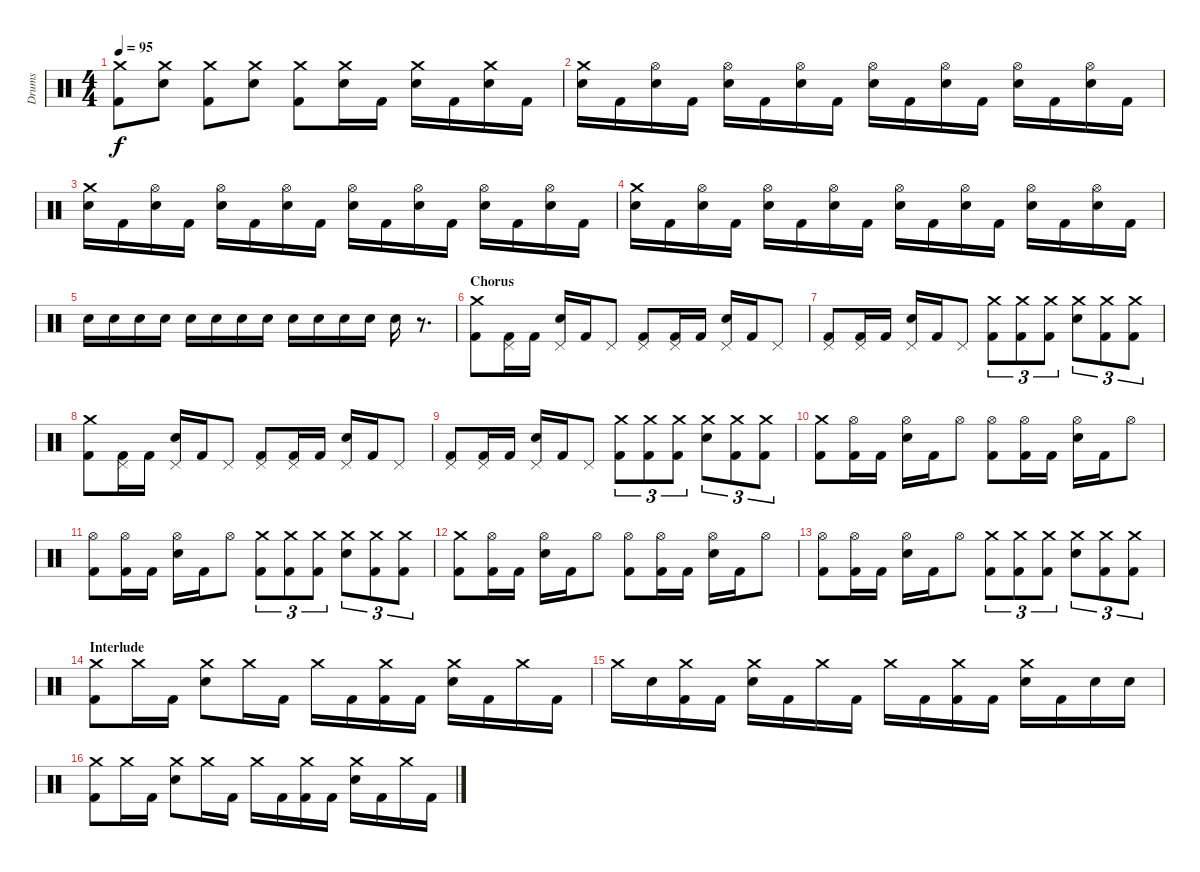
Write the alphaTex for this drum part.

\track ("Drums" "Drums") {instrument percussion}
\staff {score}
\articulation defaults
\ts (4 4)
\tempo 95
\clef neutral
\ks c
("Crash medium (hit)" "Kick (hit) 2").8{dy f} ("Crash medium (hit)" "Electric Snare (hit)").8 ("Crash medium (hit)" "Kick (hit) 2").8 ("Crash medium (hit)" "Electric Snare (hit)").8 ("Crash medium (hit)" "Kick (hit) 2").8 ("Crash medium (hit)" "Electric Snare (hit)").16 "Kick (hit) 2".16 ("Crash medium (hit)" "Electric Snare (hit)").16 "Kick (hit) 2".16 ("Crash medium (hit)" "Electric Snare (hit)").16 "Kick (hit) 2".16 |
("Crash medium (hit)" "Electric Snare (hit)").16 "Kick (hit) 2".16 ("Hi-Hat (open)" "Electric Snare (hit)").16 "Kick (hit) 2".16 ("Hi-Hat (open)" "Electric Snare (hit)").16 "Kick (hit) 2".16 ("Hi-Hat (open)" "Electric Snare (hit)").16 "Kick (hit) 2".16 ("Hi-Hat (open)" "Electric Snare (hit)").16 "Kick (hit) 2".16 ("Hi-Hat (open)" "Electric Snare (hit)").16 "Kick (hit) 2".16 ("Hi-Hat (open)" "Electric Snare (hit)").16 "Kick (hit) 2".16 ("Hi-Hat (open)" "Electric Snare (hit)").16 "Kick (hit) 2".16 |
("Crash medium (hit)" "Electric Snare (hit)").16 "Kick (hit) 2".16 ("Hi-Hat (open)" "Electric Snare (hit)").16 "Kick (hit) 2".16 ("Hi-Hat (open)" "Electric Snare (hit)").16 "Kick (hit) 2".16 ("Hi-Hat (open)" "Electric Snare (hit)").16 "Kick (hit) 2".16 ("Hi-Hat (open)" "Electric Snare (hit)").16 "Kick (hit) 2".16 ("Hi-Hat (open)" "Electric Snare (hit)").16 "Kick (hit) 2".16 ("Hi-Hat (open)" "Electric Snare (hit)").16 "Kick (hit) 2".16 ("Hi-Hat (open)" "Electric Snare (hit)").16 "Kick (hit) 2".16 |
("Crash medium (hit)" "Electric Snare (hit)").16 "Kick (hit) 2".16 ("Hi-Hat (open)" "Electric Snare (hit)").16 "Kick (hit) 2".16 ("Hi-Hat (open)" "Electric Snare (hit)").16 "Kick (hit) 2".16 ("Hi-Hat (open)" "Electric Snare (hit)").16 "Kick (hit) 2".16 ("Hi-Hat (open)" "Electric Snare (hit)").16 "Kick (hit) 2".16 ("Hi-Hat (open)" "Electric Snare (hit)").16 "Kick (hit) 2".16 ("Hi-Hat (open)" "Electric Snare (hit)").16 "Kick (hit) 2".16 ("Hi-Hat (open)" "Electric Snare (hit)").16 "Kick (hit) 2".16 |
"Electric Snare (hit)".16 "Electric Snare (hit)".16 "Electric Snare (hit)".16 "Electric Snare (hit)".16 "Electric Snare (hit)".16 "Electric Snare (hit)".16 "Electric Snare (hit)".16 "Electric Snare (hit)".16 "Electric Snare (hit)".16 "Electric Snare (hit)".16 "Electric Snare (hit)".16 "Electric Snare (hit)".16 "Electric Snare (hit)".16 r.8{d} |
\section ("" "Chorus")
("Crash medium (hit)" "Kick (hit) 2").8 ("Pedal Hi-Hat (hit)" "Kick (hit) 2").16 "Kick (hit) 2".16 ("Pedal Hi-Hat (hit)" "Electric Snare (hit)").16 "Kick (hit) 2".16 "Pedal Hi-Hat (hit)".8 ("Pedal Hi-Hat (hit)" "Kick (hit) 2").8 ("Pedal Hi-Hat (hit)" "Kick (hit) 2").16 "Kick (hit) 2".16 ("Pedal Hi-Hat (hit)" "Electric Snare (hit)").16 "Kick (hit) 2".16 "Pedal Hi-Hat (hit)".8 |
("Pedal Hi-Hat (hit)" "Kick (hit) 2").8 ("Pedal Hi-Hat (hit)" "Kick (hit) 2").16 "Kick (hit) 2".16 ("Pedal Hi-Hat (hit)" "Electric Snare (hit)").16 "Kick (hit) 2".16 "Pedal Hi-Hat (hit)".8 ("Crash medium (hit)" "Kick (hit) 2").8{tu (3 2)} ("Crash medium (hit)" "Kick (hit) 2").8{tu (3 2)} ("Crash medium (hit)" "Kick (hit) 2").8{tu (3 2)} ("Crash medium (hit)" "Electric Snare (hit)").8{tu (3 2)} ("Crash medium (hit)" "Kick (hit) 2").8{tu (3 2)} ("Crash medium (hit)" "Kick (hit) 2").8{tu (3 2)} |
("Crash medium (hit)" "Kick (hit) 2").8 ("Pedal Hi-Hat (hit)" "Kick (hit) 2").16 "Kick (hit) 2".16 ("Pedal Hi-Hat (hit)" "Electric Snare (hit)").16 "Kick (hit) 2".16 "Pedal Hi-Hat (hit)".8 ("Pedal Hi-Hat (hit)" "Kick (hit) 2").8 ("Pedal Hi-Hat (hit)" "Kick (hit) 2").16 "Kick (hit) 2".16 ("Pedal Hi-Hat (hit)" "Electric Snare (hit)").16 "Kick (hit) 2".16 "Pedal Hi-Hat (hit)".8 |
("Pedal Hi-Hat (hit)" "Kick (hit) 2").8 ("Pedal Hi-Hat (hit)" "Kick (hit) 2").16 "Kick (hit) 2".16 ("Pedal Hi-Hat (hit)" "Electric Snare (hit)").16 "Kick (hit) 2".16 "Pedal Hi-Hat (hit)".8 ("Crash medium (hit)" "Kick (hit) 2").8{tu (3 2)} ("Crash medium (hit)" "Kick (hit) 2").8{tu (3 2)} ("Crash medium (hit)" "Kick (hit) 2").8{tu (3 2)} ("Crash medium (hit)" "Electric Snare (hit)").8{tu (3 2)} ("Crash medium (hit)" "Kick (hit) 2").8{tu (3 2)} ("Crash medium (hit)" "Kick (hit) 2").8{tu (3 2)} |
("Crash medium (hit)" "Kick (hit) 2").8 ("Hi-Hat (open)" "Kick (hit) 2").16 "Kick (hit) 2".16 ("Hi-Hat (open)" "Electric Snare (hit)").16 "Kick (hit) 2".16 "Hi-Hat (open)".8 ("Hi-Hat (open)" "Kick (hit) 2").8 ("Hi-Hat (open)" "Kick (hit) 2").16 "Kick (hit) 2".16 ("Hi-Hat (open)" "Electric Snare (hit)").16 "Kick (hit) 2".16 "Hi-Hat (open)".8 |
("Hi-Hat (open)" "Kick (hit) 2").8 ("Hi-Hat (open)" "Kick (hit) 2").16 "Kick (hit) 2".16 ("Hi-Hat (open)" "Electric Snare (hit)").16 "Kick (hit) 2".16 "Hi-Hat (open)".8 ("Crash medium (hit)" "Kick (hit) 2").8{tu (3 2)} ("Crash medium (hit)" "Kick (hit) 2").8{tu (3 2)} ("Crash medium (hit)" "Kick (hit) 2").8{tu (3 2)} ("Crash medium (hit)" "Electric Snare (hit)").8{tu (3 2)} ("Crash medium (hit)" "Kick (hit) 2").8{tu (3 2)} ("Crash medium (hit)" "Kick (hit) 2").8{tu (3 2)} |
("Crash medium (hit)" "Kick (hit) 2").8 ("Hi-Hat (open)" "Kick (hit) 2").16 "Kick (hit) 2".16 ("Hi-Hat (open)" "Electric Snare (hit)").16 "Kick (hit) 2".16 "Hi-Hat (open)".8 ("Hi-Hat (open)" "Kick (hit) 2").8 ("Hi-Hat (open)" "Kick (hit) 2").16 "Kick (hit) 2".16 ("Hi-Hat (open)" "Electric Snare (hit)").16 "Kick (hit) 2".16 "Hi-Hat (open)".8 |
("Hi-Hat (open)" "Kick (hit) 2").8 ("Hi-Hat (open)" "Kick (hit) 2").16 "Kick (hit) 2".16 ("Hi-Hat (open)" "Electric Snare (hit)").16 "Kick (hit) 2".16 "Hi-Hat (open)".8 ("Crash medium (hit)" "Kick (hit) 2").8{tu (3 2)} ("Crash medium (hit)" "Kick (hit) 2").8{tu (3 2)} ("Crash medium (hit)" "Kick (hit) 2").8{tu (3 2)} ("Crash medium (hit)" "Electric Snare (hit)").8{tu (3 2)} ("Crash medium (hit)" "Kick (hit) 2").8{tu (3 2)} ("Crash medium (hit)" "Kick (hit) 2").8{tu (3 2)} |
\section ("" "Interlude")
("Crash medium (hit)" "Kick (hit) 2").8 "Crash medium (hit)".16 "Kick (hit) 2".16 ("Crash medium (hit)" "Electric Snare (hit)").8 "Crash medium (hit)".16 "Kick (hit) 2".16 "Crash medium (hit)".16 "Kick (hit) 2".16 ("Crash medium (hit)" "Kick (hit) 2").16 "Kick (hit) 2".16 ("Crash medium (hit)" "Electric Snare (hit)").16 "Kick (hit) 2".16 "Crash medium (hit)".16 "Kick (hit) 2".16 |
"Crash medium (hit)".16 "Electric Snare (hit)".16 ("Crash medium (hit)" "Kick (hit) 2").16 "Kick (hit) 2".16 ("Crash medium (hit)" "Electric Snare (hit)").16 "Kick (hit) 2".16 "Crash medium (hit)".16 "Kick (hit) 2".16 "Crash medium (hit)".16 "Kick (hit) 2".16 ("Crash medium (hit)" "Kick (hit) 2").16 "Kick (hit) 2".16 ("Crash medium (hit)" "Electric Snare (hit)").16 "Kick (hit) 2".16 "Electric Snare (hit)".16 "Electric Snare (hit)".16 |
("Crash medium (hit)" "Kick (hit) 2").8 "Crash medium (hit)".16 "Kick (hit) 2".16 ("Crash medium (hit)" "Electric Snare (hit)").8 "Crash medium (hit)".16 "Kick (hit) 2".16 "Crash medium (hit)".16 "Kick (hit) 2".16 ("Crash medium (hit)" "Kick (hit) 2").16 "Kick (hit) 2".16 ("Crash medium (hit)" "Electric Snare (hit)").16 "Kick (hit) 2".16 "Crash medium (hit)".16 "Kick (hit) 2".16
